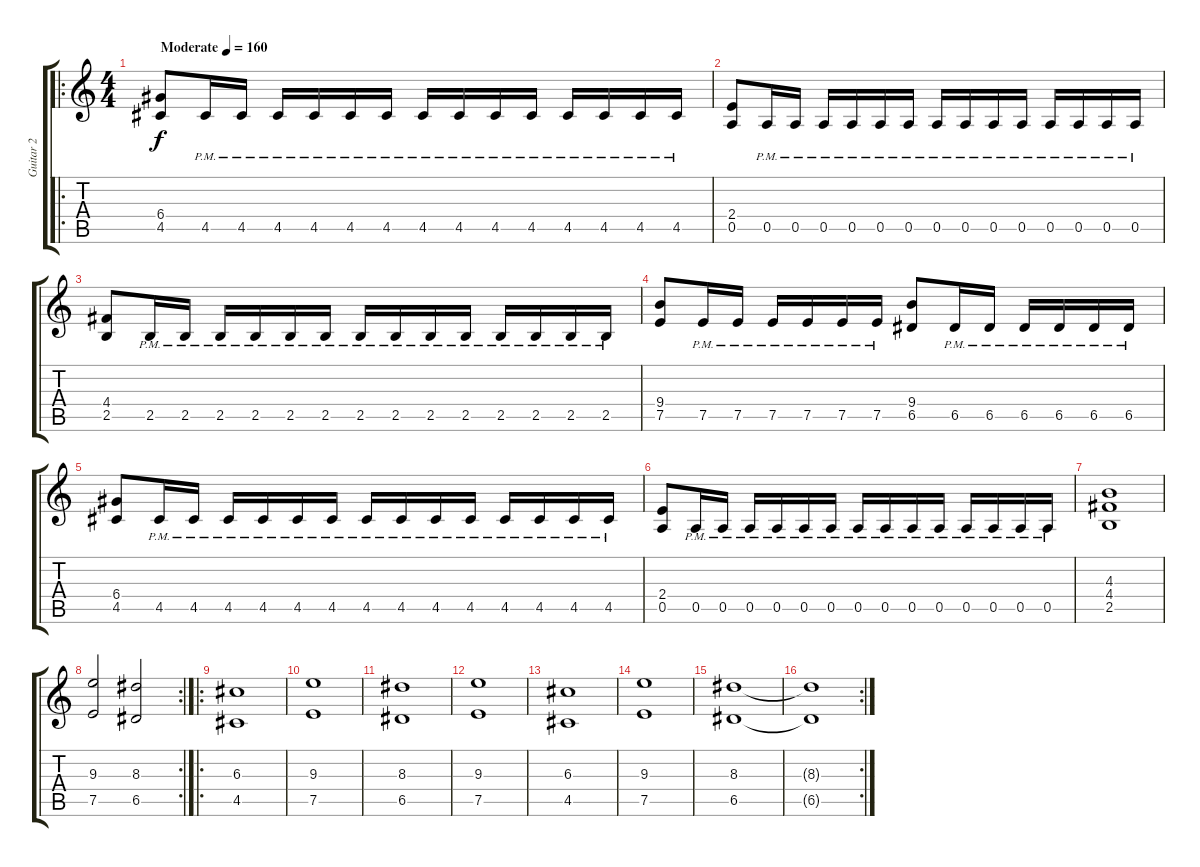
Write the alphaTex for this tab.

\track ("Guitar 2" "Guitar 2") {instrument distortionguitar}
\staff {score tabs}
\tuning (E4 B3 G3 D3 A2 E2) {hide}
\ro
\ts (4 4)
\tempo (160 "Moderate")
\clef g2
\ks c
(6.4 4.5).8{dy f instrument distortionguitar} 4.5{pm}.16 4.5{pm}.16 4.5{pm}.16 4.5{pm}.16 4.5{pm}.16 4.5{pm}.16 4.5{pm}.16 4.5{pm}.16 4.5{pm}.16 4.5{pm}.16 4.5{pm}.16 4.5{pm}.16 4.5{pm}.16 4.5{pm}.16 |
(2.4 0.5).8 0.5{pm}.16 0.5{pm}.16 0.5{pm}.16 0.5{pm}.16 0.5{pm}.16 0.5{pm}.16 0.5{pm}.16 0.5{pm}.16 0.5{pm}.16 0.5{pm}.16 0.5{pm}.16 0.5{pm}.16 0.5{pm}.16 0.5{pm}.16 |
(4.4 2.5).8 2.5{pm}.16 2.5{pm}.16 2.5{pm}.16 2.5{pm}.16 2.5{pm}.16 2.5{pm}.16 2.5{pm}.16 2.5{pm}.16 2.5{pm}.16 2.5{pm}.16 2.5{pm}.16 2.5{pm}.16 2.5{pm}.16 2.5{pm}.16 |
(9.4 7.5).8 7.5{pm}.16 7.5{pm}.16 7.5{pm}.16 7.5{pm}.16 7.5{pm}.16 7.5{pm}.16 (9.4 6.5).8 6.5{pm}.16 6.5{pm}.16 6.5{pm}.16 6.5{pm}.16 6.5{pm}.16 6.5{pm}.16 |
(6.4 4.5).8 4.5{pm}.16 4.5{pm}.16 4.5{pm}.16 4.5{pm}.16 4.5{pm}.16 4.5{pm}.16 4.5{pm}.16 4.5{pm}.16 4.5{pm}.16 4.5{pm}.16 4.5{pm}.16 4.5{pm}.16 4.5{pm}.16 4.5{pm}.16 |
(2.4 0.5).8 0.5{pm}.16 0.5{pm}.16 0.5{pm}.16 0.5{pm}.16 0.5{pm}.16 0.5{pm}.16 0.5{pm}.16 0.5{pm}.16 0.5{pm}.16 0.5{pm}.16 0.5{pm}.16 0.5{pm}.16 0.5{pm}.16 0.5{pm}.16 |
(4.3 4.4 2.5).1 |
\rc 2
(9.3 7.5).2 (8.3 6.5).2 |
\ro
(6.3 4.5).1 |
(9.3 7.5).1 |
(8.3 6.5).1 |
(9.3 7.5).1 |
(6.3 4.5).1 |
(9.3 7.5).1 |
(8.3 6.5).1 |
\rc 2
(8.3{t} 6.5{t}).1
